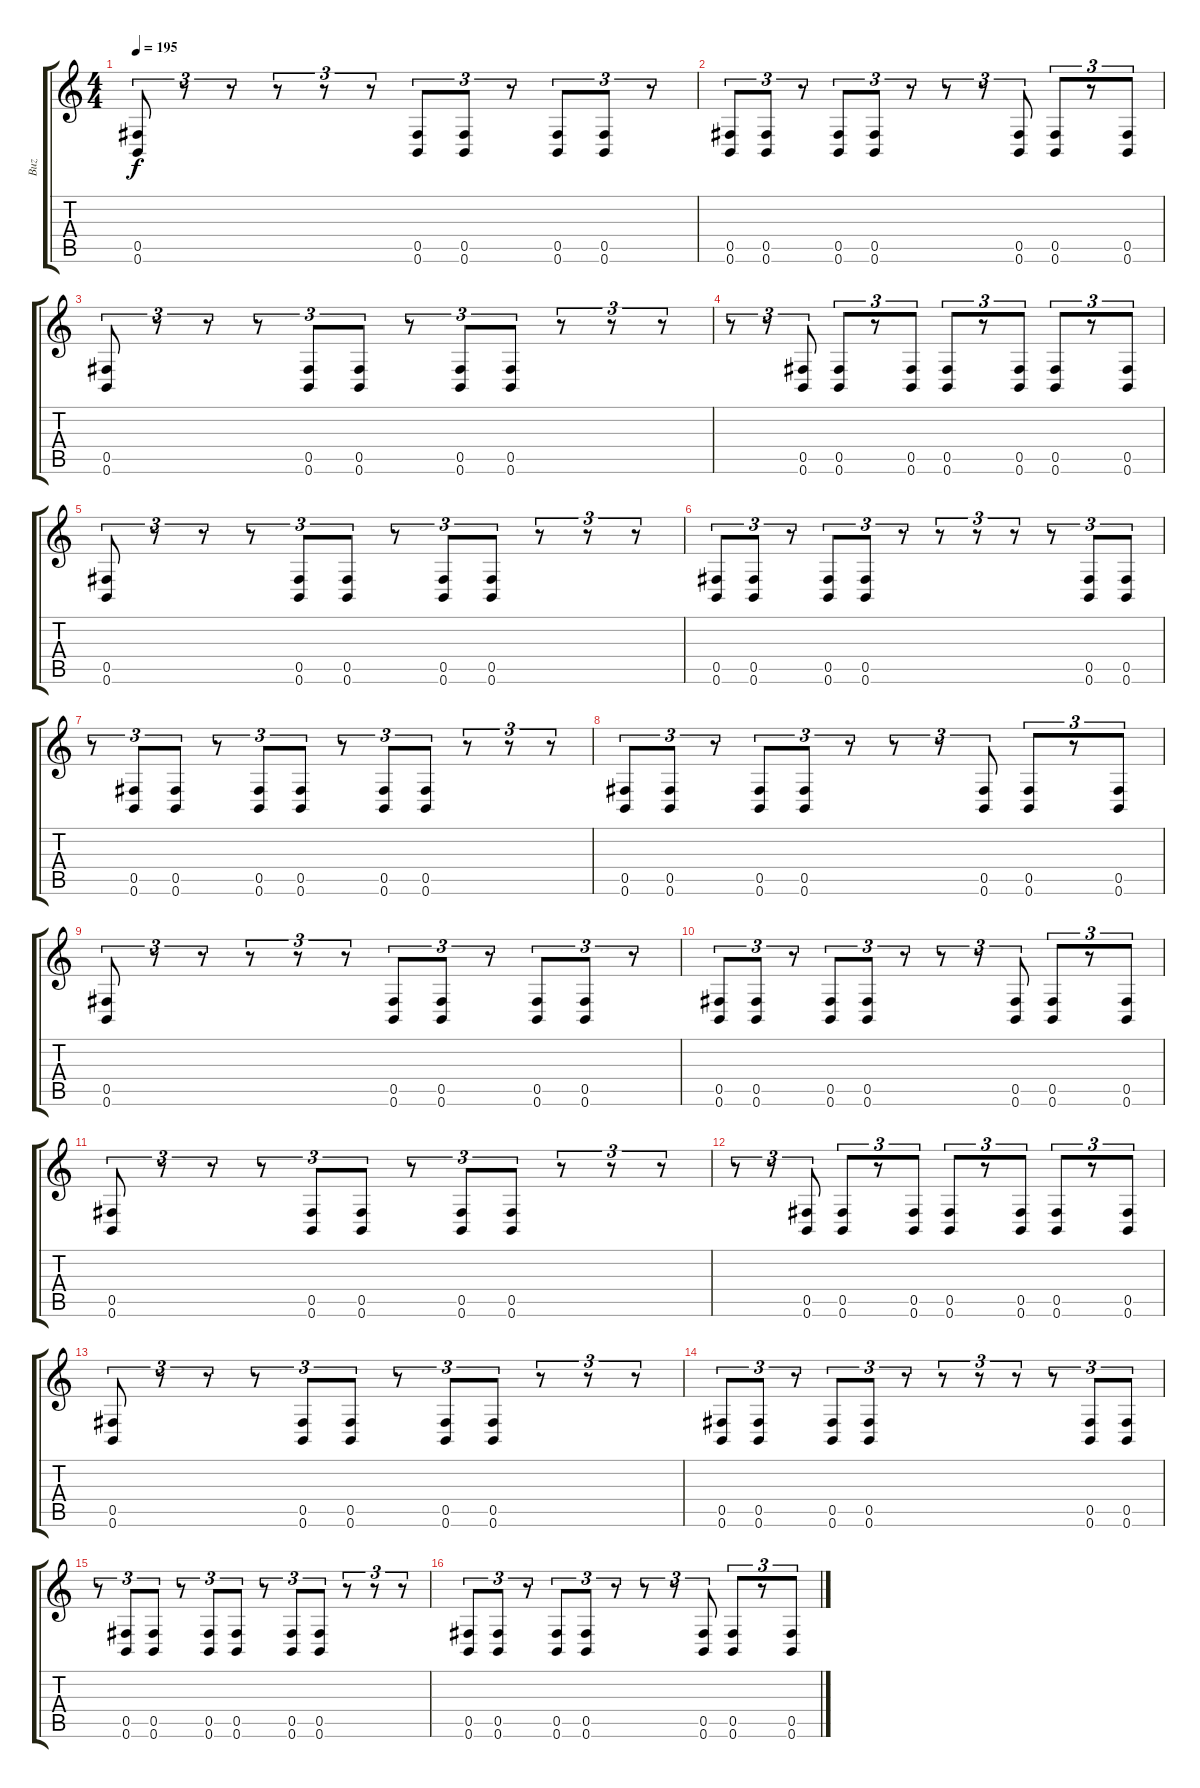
\track ("Buz" "Buz") {instrument distortionguitar}
\staff {score tabs}
\tuning (Db4 Ab3 E3 B2 Gb2 B1) {hide}
\ts (4 4)
\tempo 195
\clef g2
\ks c
(0.5 0.6).8{tu (3 2) dy f} r.8{tu (3 2)} r.8{tu (3 2)} r.8{tu (3 2)} r.8{tu (3 2)} r.8{tu (3 2)} (0.5 0.6).8{tu (3 2)} (0.5 0.6).8{tu (3 2)} r.8{tu (3 2)} (0.5 0.6).8{tu (3 2)} (0.5 0.6).8{tu (3 2)} r.8{tu (3 2)} |
(0.5 0.6).8{tu (3 2)} (0.5 0.6).8{tu (3 2)} r.8{tu (3 2)} (0.5 0.6).8{tu (3 2)} (0.5 0.6).8{tu (3 2)} r.8{tu (3 2)} r.8{tu (3 2)} r.8{tu (3 2)} (0.5 0.6).8{tu (3 2)} (0.5 0.6).8{tu (3 2)} r.8{tu (3 2)} (0.5 0.6).8{tu (3 2)} |
(0.5 0.6).8{tu (3 2)} r.8{tu (3 2)} r.8{tu (3 2)} r.8{tu (3 2)} (0.5 0.6).8{tu (3 2)} (0.5 0.6).8{tu (3 2)} r.8{tu (3 2)} (0.5 0.6).8{tu (3 2)} (0.5 0.6).8{tu (3 2)} r.8{tu (3 2)} r.8{tu (3 2)} r.8{tu (3 2)} |
r.8{tu (3 2)} r.8{tu (3 2)} (0.5 0.6).8{tu (3 2)} (0.5 0.6).8{tu (3 2)} r.8{tu (3 2)} (0.5 0.6).8{tu (3 2)} (0.5 0.6).8{tu (3 2)} r.8{tu (3 2)} (0.5 0.6).8{tu (3 2)} (0.5 0.6).8{tu (3 2)} r.8{tu (3 2)} (0.5 0.6).8{tu (3 2)} |
(0.5 0.6).8{tu (3 2)} r.8{tu (3 2)} r.8{tu (3 2)} r.8{tu (3 2)} (0.5 0.6).8{tu (3 2)} (0.5 0.6).8{tu (3 2)} r.8{tu (3 2)} (0.5 0.6).8{tu (3 2)} (0.5 0.6).8{tu (3 2)} r.8{tu (3 2)} r.8{tu (3 2)} r.8{tu (3 2)} |
(0.5 0.6).8{tu (3 2)} (0.5 0.6).8{tu (3 2)} r.8{tu (3 2)} (0.5 0.6).8{tu (3 2)} (0.5 0.6).8{tu (3 2)} r.8{tu (3 2)} r.8{tu (3 2)} r.8{tu (3 2)} r.8{tu (3 2)} r.8{tu (3 2)} (0.5 0.6).8{tu (3 2)} (0.5 0.6).8{tu (3 2)} |
r.8{tu (3 2)} (0.5 0.6).8{tu (3 2)} (0.5 0.6).8{tu (3 2)} r.8{tu (3 2)} (0.5 0.6).8{tu (3 2)} (0.5 0.6).8{tu (3 2)} r.8{tu (3 2)} (0.5 0.6).8{tu (3 2)} (0.5 0.6).8{tu (3 2)} r.8{tu (3 2)} r.8{tu (3 2)} r.8{tu (3 2)} |
(0.5 0.6).8{tu (3 2)} (0.5 0.6).8{tu (3 2)} r.8{tu (3 2)} (0.5 0.6).8{tu (3 2)} (0.5 0.6).8{tu (3 2)} r.8{tu (3 2)} r.8{tu (3 2)} r.8{tu (3 2)} (0.5 0.6).8{tu (3 2)} (0.5 0.6).8{tu (3 2)} r.8{tu (3 2)} (0.5 0.6).8{tu (3 2)} |
(0.5 0.6).8{tu (3 2)} r.8{tu (3 2)} r.8{tu (3 2)} r.8{tu (3 2)} r.8{tu (3 2)} r.8{tu (3 2)} (0.5 0.6).8{tu (3 2)} (0.5 0.6).8{tu (3 2)} r.8{tu (3 2)} (0.5 0.6).8{tu (3 2)} (0.5 0.6).8{tu (3 2)} r.8{tu (3 2)} |
(0.5 0.6).8{tu (3 2)} (0.5 0.6).8{tu (3 2)} r.8{tu (3 2)} (0.5 0.6).8{tu (3 2)} (0.5 0.6).8{tu (3 2)} r.8{tu (3 2)} r.8{tu (3 2)} r.8{tu (3 2)} (0.5 0.6).8{tu (3 2)} (0.5 0.6).8{tu (3 2)} r.8{tu (3 2)} (0.5 0.6).8{tu (3 2)} |
(0.5 0.6).8{tu (3 2)} r.8{tu (3 2)} r.8{tu (3 2)} r.8{tu (3 2)} (0.5 0.6).8{tu (3 2)} (0.5 0.6).8{tu (3 2)} r.8{tu (3 2)} (0.5 0.6).8{tu (3 2)} (0.5 0.6).8{tu (3 2)} r.8{tu (3 2)} r.8{tu (3 2)} r.8{tu (3 2)} |
r.8{tu (3 2)} r.8{tu (3 2)} (0.5 0.6).8{tu (3 2)} (0.5 0.6).8{tu (3 2)} r.8{tu (3 2)} (0.5 0.6).8{tu (3 2)} (0.5 0.6).8{tu (3 2)} r.8{tu (3 2)} (0.5 0.6).8{tu (3 2)} (0.5 0.6).8{tu (3 2)} r.8{tu (3 2)} (0.5 0.6).8{tu (3 2)} |
(0.5 0.6).8{tu (3 2)} r.8{tu (3 2)} r.8{tu (3 2)} r.8{tu (3 2)} (0.5 0.6).8{tu (3 2)} (0.5 0.6).8{tu (3 2)} r.8{tu (3 2)} (0.5 0.6).8{tu (3 2)} (0.5 0.6).8{tu (3 2)} r.8{tu (3 2)} r.8{tu (3 2)} r.8{tu (3 2)} |
(0.5 0.6).8{tu (3 2)} (0.5 0.6).8{tu (3 2)} r.8{tu (3 2)} (0.5 0.6).8{tu (3 2)} (0.5 0.6).8{tu (3 2)} r.8{tu (3 2)} r.8{tu (3 2)} r.8{tu (3 2)} r.8{tu (3 2)} r.8{tu (3 2)} (0.5 0.6).8{tu (3 2)} (0.5 0.6).8{tu (3 2)} |
r.8{tu (3 2)} (0.5 0.6).8{tu (3 2)} (0.5 0.6).8{tu (3 2)} r.8{tu (3 2)} (0.5 0.6).8{tu (3 2)} (0.5 0.6).8{tu (3 2)} r.8{tu (3 2)} (0.5 0.6).8{tu (3 2)} (0.5 0.6).8{tu (3 2)} r.8{tu (3 2)} r.8{tu (3 2)} r.8{tu (3 2)} |
(0.5 0.6).8{tu (3 2)} (0.5 0.6).8{tu (3 2)} r.8{tu (3 2)} (0.5 0.6).8{tu (3 2)} (0.5 0.6).8{tu (3 2)} r.8{tu (3 2)} r.8{tu (3 2)} r.8{tu (3 2)} (0.5 0.6).8{tu (3 2)} (0.5 0.6).8{tu (3 2)} r.8{tu (3 2)} (0.5 0.6).8{tu (3 2)}
